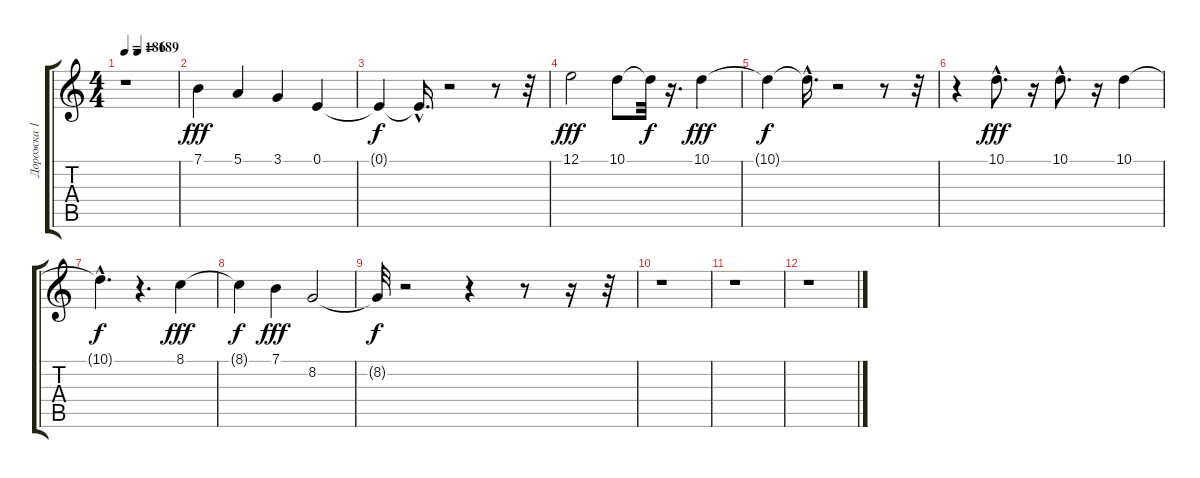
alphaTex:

\track ("Дорожка 1" "Дорожка 1") {instrument clarinet}
\staff {score tabs}
\tuning (E4 B3 G3 D3 A2 E2) {hide}
\ts (4 4)
\tempo 186
\tempo (189 0.25)
\clef g2
\ks c
r.1{dy fff} |
7.1.4 5.1.4 3.1.4 0.1.4 |
0.1{t}.4{dy f} 0.1{hac t}.16{d} r.2 r.8 r.32 |
12.1.2{dy fff} 10.1.8 10.1{t}.32{dy f} r.16{d} 10.1.4{dy fff} |
10.1{t}.4{dy f} 10.1{hac t}.16{d} r.2 r.8 r.32 |
r.4 10.1{hac}.8{d dy fff} r.16 10.1{hac}.8{d} r.16 10.1.4 |
10.1{hac t}.4{d dy f} r.4{d} 8.1.4{dy fff} |
8.1{t}.4{dy f} 7.1.4{dy fff} 8.2.2 |
8.2{t}.32{dy f} r.2 r.4 r.8 r.16 r.32 |
r.1 |
r.1 |
r.1
